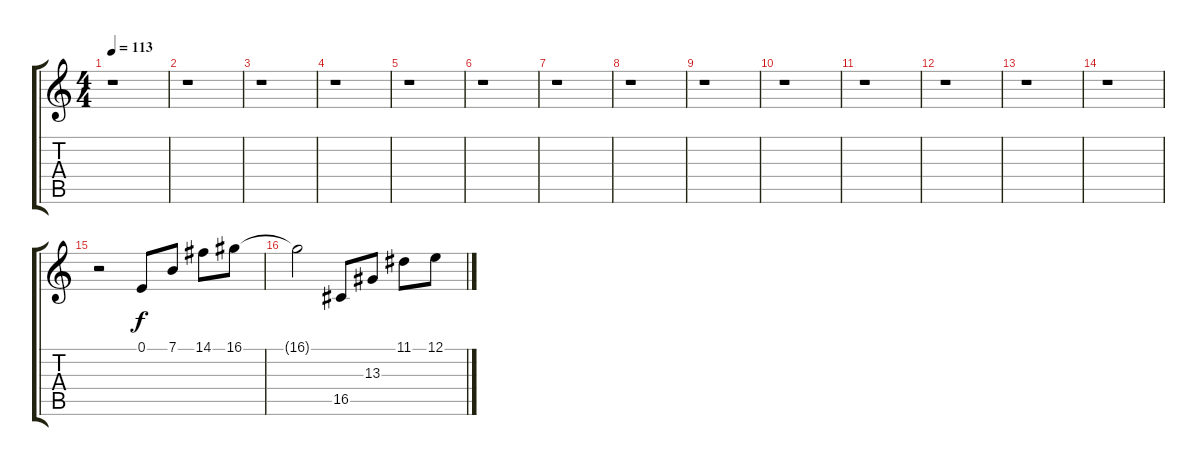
\track "" {instrument electricgrandpiano}
\staff {score tabs}
\tuning (E4 B3 G3 D3 A2 E2) {hide}
\ts (4 4)
\tempo 113
\clef g2
\ks c
r.1{dy f} |
r.1 |
r.1 |
r.1 |
r.1 |
r.1 |
r.1 |
r.1 |
r.1 |
r.1 |
r.1 |
r.1 |
r.1 |
r.1 |
r.2 0.1.8 7.1.8 14.1.8 16.1.8 |
16.1{t}.2 16.5.8 13.3.8 11.1.8 12.1.8
